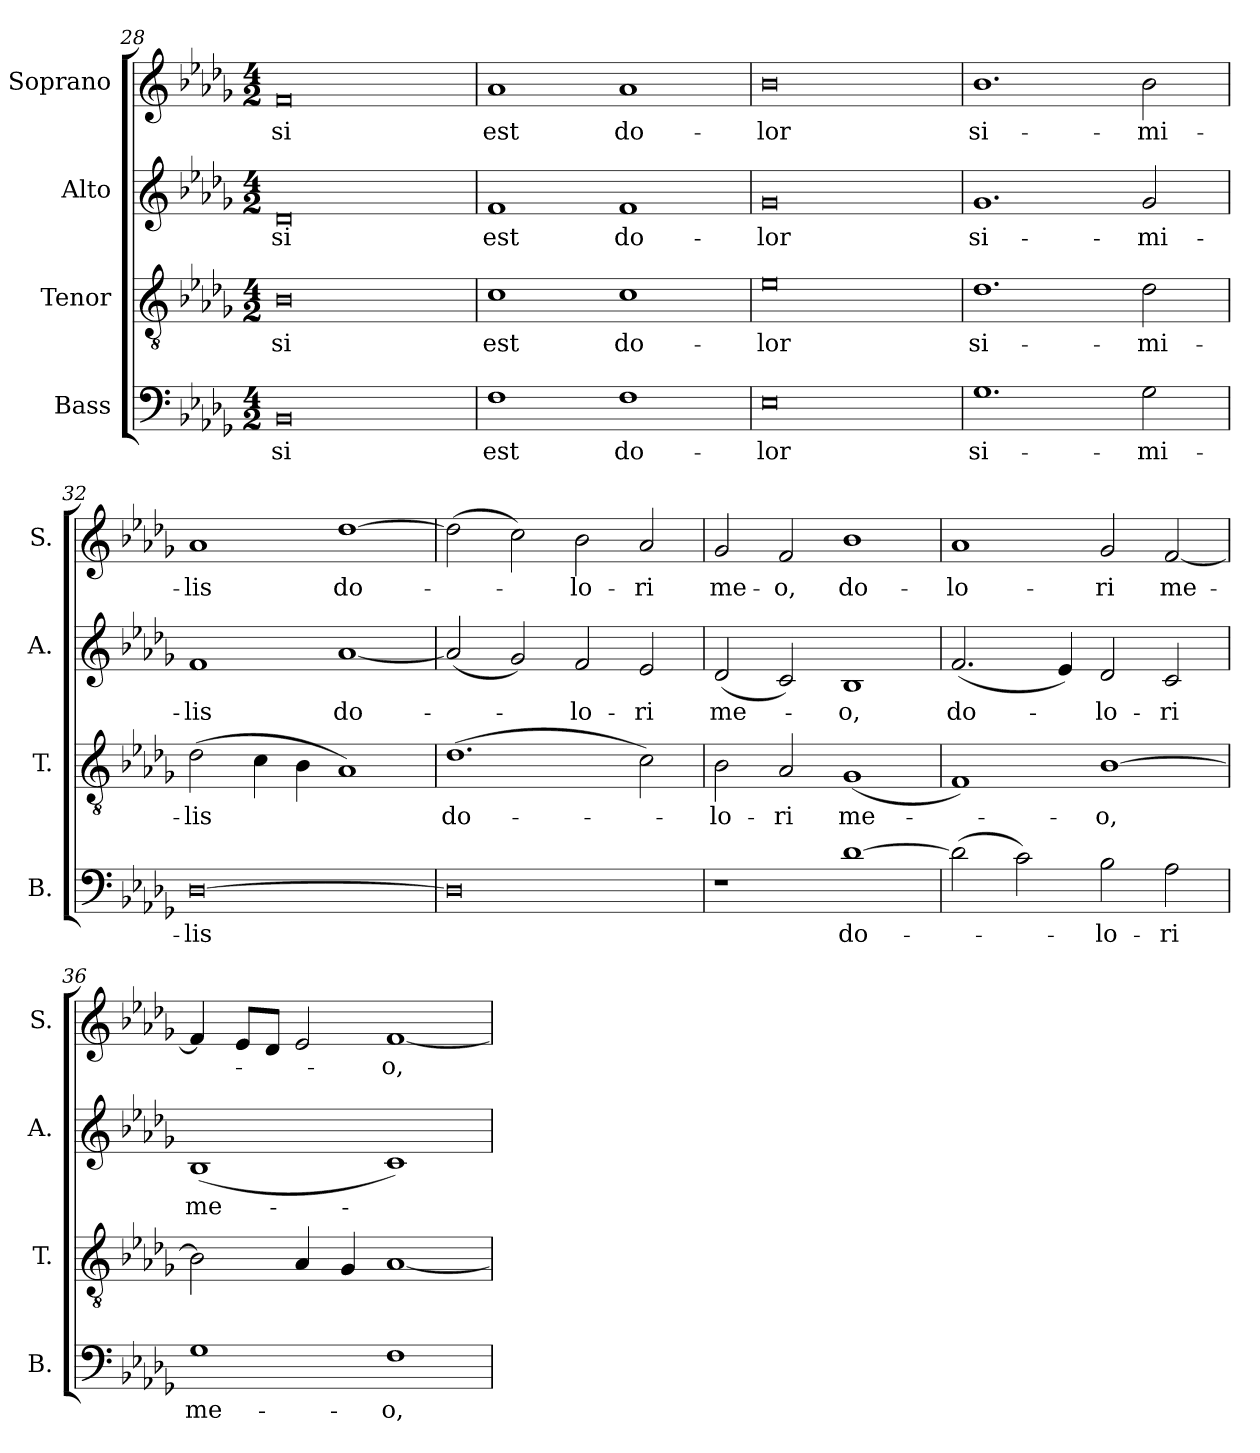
**kern	**text	**kern	**text	**kern	**text	**kern	**text
*part4	*part4	*part3	*part3	*part2	*part2	*part1	*part1
*staff4	*staff4	*staff3	*staff3	*staff2	*staff2	*staff1	*staff1
*I"Bass	*	*I"Tenor	*	*I"Alto	*	*I"Soprano	*
*I'B.	*	*I'T.	*	*I'A.	*	*I'S.	*
*clefF4	*	*clefGv2	*	*clefG2	*	*clefG2	*
*	*	*ITrd7c12	*	*	*	*	*
*k[b-e-a-d-g-]	*	*k[b-e-a-d-g-]	*	*k[b-e-a-d-g-]	*	*k[b-e-a-d-g-]	*
*D-:	*	*D-:	*	*D-:	*	*D-:	*
*M4/2	*	*M4/2	*	*M4/2	*	*M4/2	*
=28	=28	=28	=28	=28	=28	=28	=28
!	!LO:LY:b:color=#000000	!	!	!	!	!	!
!	!	!	!LO:LY:b:color=#000000	!	!	!	!
!	!	!	!	!	!LO:LY:b:color=#000000	!	!
!	!	!	!	!	!	!	!LO:LY:b:color=#000000
0BB-i	si	0BB-i	si	0d-i	si	0fi	si
=29	=29	=29	=29	=29	=29	=29	=29
!	!LO:LY:b:color=#000000	!	!	!	!	!	!
!	!	!	!LO:LY:b:color=#000000	!	!	!	!
!	!	!	!	!	!LO:LY:b:color=#000000	!	!
!	!	!	!	!	!	!	!LO:LY:b:color=#000000
1Fi	est	1Ci	est	1fi	est	1a-i	est
!	!LO:LY:b:color=#000000	!	!	!	!	!	!
!	!	!	!LO:LY:b:color=#000000	!	!	!	!
!	!	!	!	!	!LO:LY:b:color=#000000	!	!
!	!	!	!	!	!	!	!LO:LY:b:color=#000000
1Fi	do-	1Ci	do-	1fi	do-	1a-i	do-
!!LO:LB:g=z
=30	=30	=30	=30	=30	=30	=30	=30
!	!LO:LY:b:color=#000000	!	!	!	!	!	!
!	!	!	!LO:LY:b:color=#000000	!	!	!	!
!	!	!	!	!	!LO:LY:b:color=#000000	!	!
!	!	!	!	!	!	!	!LO:LY:b:color=#000000
0E-i	-lor	0E-i	-lor	0g-i	-lor	0b-i	-lor
=31	=31	=31	=31	=31	=31	=31	=31
!	!LO:LY:b:color=#000000	!	!	!	!	!	!
!	!	!	!LO:LY:b:color=#000000	!	!	!	!
!	!	!	!	!	!LO:LY:b:color=#000000	!	!
!	!	!	!	!	!	!	!LO:LY:b:color=#000000
1.G-i	si-	1.D-i	si-	1.g-i	si-	1.b-i	si-
!	!LO:LY:b:color=#000000	!	!	!	!	!	!
!	!	!	!LO:LY:b:color=#000000	!	!	!	!
!	!	!	!	!	!LO:LY:b:color=#000000	!	!
!	!	!	!	!	!	!	!LO:LY:b:color=#000000
2G-i\	-mi-	2D-i\	-mi-	2g-i/	-mi-	2b-i\	-mi-
=32	=32	=32	=32	=32	=32	=32	=32
!	!LO:LY:b:color=#000000	!	!	!	!	!	!
!	!	!	!LO:LY:b:color=#000000	!	!	!	!
!	!	!	!	!	!LO:LY:b:color=#000000	!	!
!	!	!	!	!	!	!	!LO:LY:b:color=#000000
[0D-i	-lis	(2D-i\	-lis	1fi	-lis	1a-i	-lis
.	.	4Ci\	.	.	.	.	.
.	.	4BB-i\	.	.	.	.	.
!	!	!	!	!	!LO:LY:b:color=#000000	!	!
!	!	!	!	!	!	!	!LO:LY:b:color=#000000
.	.	1AA-i)	.	[1a-i	do-	[1dd-i	do-
=33	=33	=33	=33	=33	=33	=33	=33
!	!	!	!LO:LY:b:color=#000000	!	!	!	!
0D-i]	.	(1.D-i	do-	(2a-i/]	.	(2dd-i\]	.
.	.	.	.	2g-i/)	.	2cci\)	.
!	!	!	!	!	!LO:LY:b:color=#000000	!	!
!	!	!	!	!	!	!	!LO:LY:b:color=#000000
.	.	.	.	2fi/	-lo-	2b-i\	-lo-
!	!	!	!	!	!LO:LY:b:color=#000000	!	!
!	!	!	!	!	!	!	!LO:LY:b:color=#000000
.	.	2Ci\)	.	2e-i/	-ri	2a-i/	-ri
=34	=34	=34	=34	=34	=34	=34	=34
!	!	!	!LO:LY:b:color=#000000	!	!	!	!
!	!	!	!	!	!LO:LY:b:color=#000000	!	!
!	!	!	!	!	!	!	!LO:LY:b:color=#000000
1r	.	2BB-i\	-lo-	(2d-i/	me-	2g-i/	me-
!	!	!	!LO:LY:b:color=#000000	!	!	!	!
!	!	!	!	!	!	!	!LO:LY:b:color=#000000
.	.	2AA-i/	-ri	2ci/)	.	2fi/	-o,
!	!LO:LY:b:color=#000000	!	!	!	!	!	!
!	!	!	!LO:LY:b:color=#000000	!	!	!	!
!	!	!	!	!	!LO:LY:b:color=#000000	!	!
!	!	!	!	!	!	!	!LO:LY:b:color=#000000
[1d-i	do-	(1GG-i	me-	1B-i	-o,	1b-i	do-
=35	=35	=35	=35	=35	=35	=35	=35
!	!	!	!	!	!LO:LY:b:color=#000000	!	!
!	!	!	!	!	!	!	!LO:LY:b:color=#000000
(2d-i\]	.	1FFi)	.	(2.fi/	do-	1a-i	-lo-
2ci\)	.	.	.	.	.	.	.
.	.	.	.	4e-i/)	.	.	.
!	!LO:LY:b:color=#000000	!	!	!	!	!	!
!	!	!	!LO:LY:b:color=#000000	!	!	!	!
!	!	!	!	!	!LO:LY:b:color=#000000	!	!
!	!	!	!	!	!	!	!LO:LY:b:color=#000000
2B-i\	-lo-	[1BB-i	-o,	2d-i/	-lo-	2g-i/	-ri
!	!LO:LY:b:color=#000000	!	!	!	!	!	!
!	!	!	!	!	!LO:LY:b:color=#000000	!	!
!	!	!	!	!	!	!	!LO:LY:b:color=#000000
2A-i\	-ri	.	.	2ci/	-ri	[2fi/	me-
!!LO:LB:g=z
=36	=36	=36	=36	=36	=36	=36	=36
!	!LO:LY:b:color=#000000	!	!	!	!	!	!
!	!	!	!	!	!LO:LY:b:color=#000000	!	!
1G-i	me-	2BB-i\]	.	(1B-i	me-	4fi/]	.
.	.	.	.	.	.	8e-i/L	.
.	.	.	.	.	.	8d-i/J	.
.	.	4AA-i/	.	.	.	2e-i/	.
.	.	4GG-i/	.	.	.	.	.
!	!LO:LY:b:color=#000000	!	!	!	!	!	!
!	!	!	!	!	!	!	!LO:LY:b:color=#000000
1Fi	-o,	[1AA-i	.	1ci)	.	[1fi	-o,
=	=	=	=	=	=	=	=
*-	*-	*-	*-	*-	*-	*-	*-
